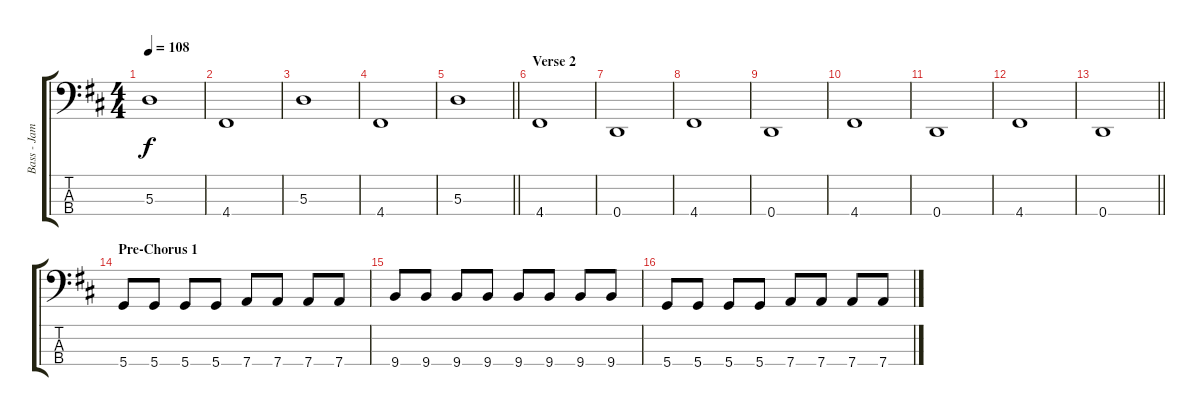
\track ("Bass - James Johnston" "Bass - Jam") {instrument electricbassfinger}
\staff {score tabs}
\tuning (G2 D2 A1 D1) {hide}
\ts (4 4)
\tempo 108
\clef f4
\ks d
5.3.1{dy f} |
4.4.1 |
5.3.1 |
4.4.1 |
\barLineRight lightlight
5.3.1 |
\section ("" "Verse 2")
4.4.1 |
0.4.1 |
4.4.1 |
0.4.1 |
4.4.1 |
0.4.1 |
4.4.1 |
\barLineRight lightlight
0.4.1 |
\section ("" "Pre-Chorus 1")
5.4.8 5.4.8 5.4.8 5.4.8 7.4.8 7.4.8 7.4.8 7.4.8 |
9.4.8 9.4.8 9.4.8 9.4.8 9.4.8 9.4.8 9.4.8 9.4.8 |
5.4.8 5.4.8 5.4.8 5.4.8 7.4.8 7.4.8 7.4.8 7.4.8
